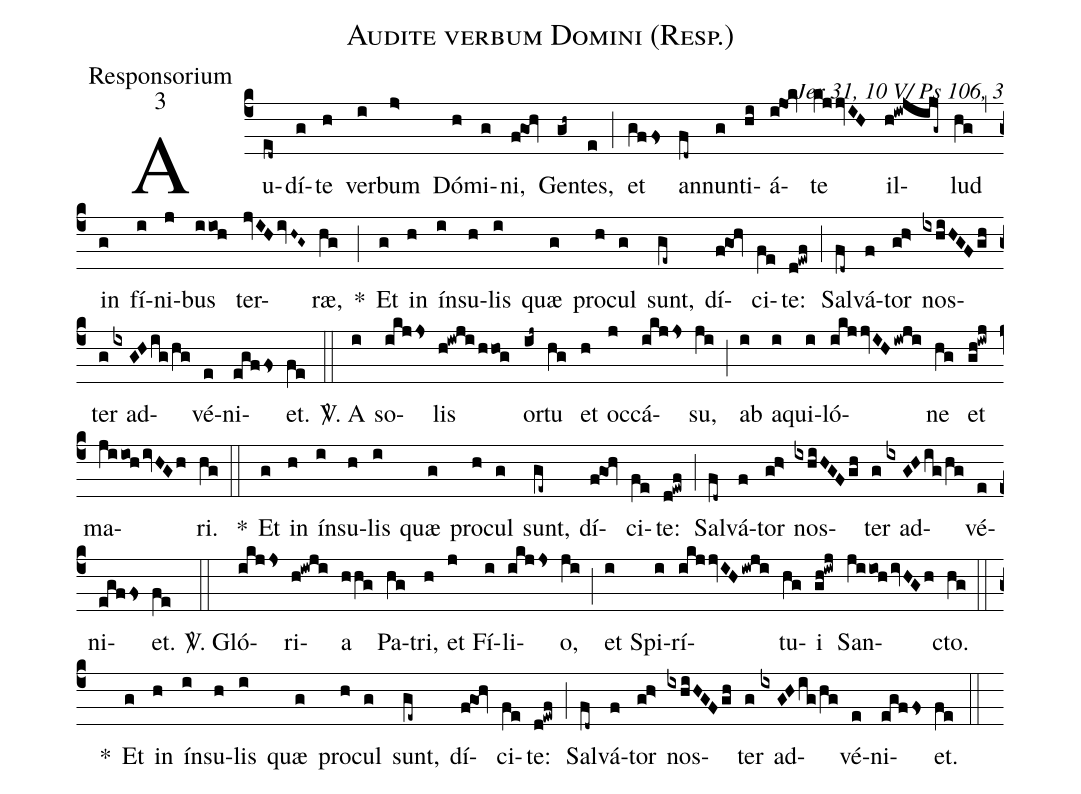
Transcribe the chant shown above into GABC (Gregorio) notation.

name:Audite verbum Domini (Resp.);
office-part:Responsorium;
mode:3;
commentary:Jer 31, 10 V/ Ps 106, 3;
%%
(c4)Au(ed~)dí(g)te(h) ver(i)bum(j>) Dó(h)mi(g)ni,(f!goh) Gen(gh~)tes,(e) (;) et(gffs) an(fd~)nun(g)ti(hi)á(i!jok)te(kjjvIH) il(h!iwjijg~)lud(hg) (,) in(g) fí(i)ni(j)bus(iioh) ter(jvIHivH~G~)ræ,(hg) *(;) Et(g) in(h) ín(i)su(h)lis(i) quæ(g) pro(h)cul(g) sunt,(ge~) dí(f!goh)ci(fe)te:(d!ewf) (;) Sal(fd~)vá(f)tor(gh>) nos(ixhiHGFgh)ter(g) ad(ixGHig/hg)vé(e)ni(egffs)et.(fe) (::)

<sp>V/</sp>. A(i) so(ikjjs)lis(h!iwji/hhog) or(ij~)tu(hg) et(h) oc(j)cá(ikjjs)su,(ji) (;) ab(i) a(i)qui(i)ló(ikjjvIH/iwji)ne(hg) et(gh!iwj) ma(jiioh/ivHGh)ri.(hg) (::)
*() Et(g) in(h) ín(i)su(h)lis(i) quæ(g) pro(h)cul(g) sunt,(ge~) dí(f!goh)ci(fe)te:(d!ewf) (;) Sal(fd~)vá(f)tor(gh>) nos(ixhiHGFgh)ter(g) ad(ixGHig/hg)vé(e)ni(egffs)et.(fe) (::)

<sp>V/</sp>. Gló(ikjjs)ri(h!iwji)a(hhg) Pa(hg)tri,(h) et(j) Fí(i)li(ikjjs)o,(ji) (;) et(i) Spi(i)rí(ikjjvIH/iwji)tu(hg)i(gh!iwj) San(jiioh/ivHGh)cto.(hg) (::)
*() Et(g) in(h) ín(i)su(h)lis(i) quæ(g) pro(h)cul(g) sunt,(ge~) dí(f!goh)ci(fe)te:(d!ewf) (;) Sal(fd~)vá(f)tor(gh>) nos(ixhiHGFgh)ter(g) ad(ixGHig/hg)vé(e)ni(egffs)et.(fe) (::)
